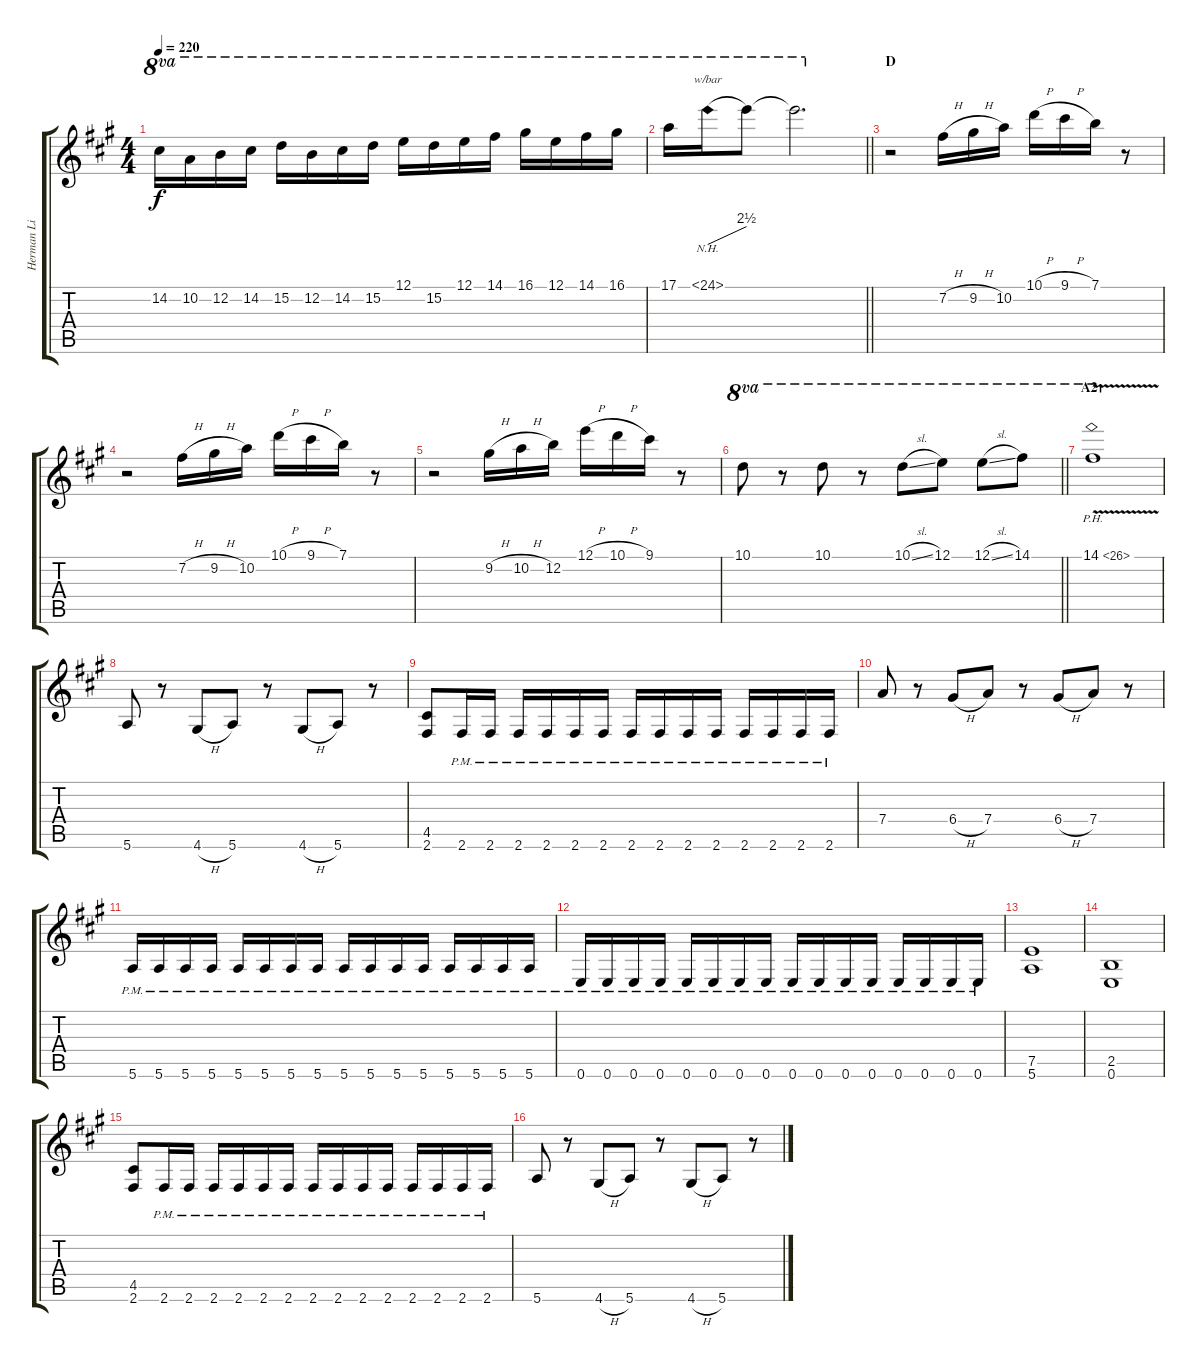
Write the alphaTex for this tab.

\track ("Herman Li I" "Herman Li ") {instrument overdrivenguitar}
\staff {score tabs}
\tuning (E4 B3 G3 D3 A2 E2) {hide}
\ts (4 4)
\tempo 220
\clef g2
\ks a
14.2.16{ot 8va dy f} 10.2.16{ot 8va} 12.2.16{ot 8va} 14.2.16{ot 8va} 15.2.16{ot 8va} 12.2.16{ot 8va} 14.2.16{ot 8va} 15.2.16{ot 8va} 12.1.16{ot 8va} 15.2.16{ot 8va} 12.1.16{ot 8va} 14.1.16{ot 8va} 16.1.16{ot 8va} 12.1.16{ot 8va} 14.1.16{ot 8va} 16.1.16{ot 8va} |
\barLineRight lightlight
17.1.16{ot 8va} 24.1{nh}.16{tbe (dive default 0 0 60 10) ot 8va} 24.1{t}.8{ot 8va} 24.1{t}.2{d ot 8va} |
\section ("" "D")
r.2 7.2{h}.16 9.2{h}.16 10.2.16{beam split} 10.1{h}.16{beam merge} 9.1{h}.16 7.1.16 r.8 |
r.2 7.2{h}.16 9.2{h}.16 10.2.16{beam split} 10.1{h}.16{beam merge} 9.1{h}.16 7.1.16 r.8 |
r.2 9.2{h}.16 10.2{h}.16 12.2.16{beam split} 12.1{h}.16{beam merge} 10.1{h}.16 9.1.16 r.8 |
\barLineRight lightlight
10.1.8{ot 8va} r.8{ot 8va} 10.1.8{ot 8va} r.8{ot 8va} 10.1{sl}.8{ot 8va} 12.1.8{ot 8va} 12.1{sl}.8{ot 8va} 14.1.8{ot 8va} |
\section ("" "A2")
14.1{ph 12 v}.1{ot 8va volume 5} |
5.6.8{volume 13} r.8 4.6{h}.8 5.6.8 r.8 4.6{h}.8{beam merge} 5.6.8 r.8 |
(4.5 2.6).8 2.6{pm}.16 2.6{pm}.16 2.6{pm}.16 2.6{pm}.16 2.6{pm}.16 2.6{pm}.16 2.6{pm}.16 2.6{pm}.16 2.6{pm}.16 2.6{pm}.16 2.6{pm}.16 2.6{pm}.16 2.6{pm}.16 2.6{pm}.16 |
7.4.8 r.8 6.4{h}.8 7.4.8 r.8 6.4{h}.8{beam merge} 7.4.8 r.8 |
5.6{pm}.16 5.6{pm}.16 5.6{pm}.16 5.6{pm}.16 5.6{pm}.16 5.6{pm}.16 5.6{pm}.16 5.6{pm}.16 5.6{pm}.16 5.6{pm}.16 5.6{pm}.16 5.6{pm}.16 5.6{pm}.16 5.6{pm}.16 5.6{pm}.16 5.6{pm}.16 |
0.6{pm}.16 0.6{pm}.16 0.6{pm}.16 0.6{pm}.16 0.6{pm}.16 0.6{pm}.16 0.6{pm}.16 0.6{pm}.16 0.6{pm}.16 0.6{pm}.16 0.6{pm}.16 0.6{pm}.16 0.6{pm}.16 0.6{pm}.16 0.6{pm}.16 0.6{pm}.16 |
(7.5 5.6).1 |
(2.5 0.6).1 |
(4.5 2.6).8 2.6{pm}.16 2.6{pm}.16 2.6{pm}.16 2.6{pm}.16 2.6{pm}.16 2.6{pm}.16 2.6{pm}.16 2.6{pm}.16 2.6{pm}.16 2.6{pm}.16 2.6{pm}.16 2.6{pm}.16 2.6{pm}.16 2.6{pm}.16 |
5.6.8 r.8 4.6{h}.8 5.6.8 r.8 4.6{h}.8{beam merge} 5.6.8 r.8
